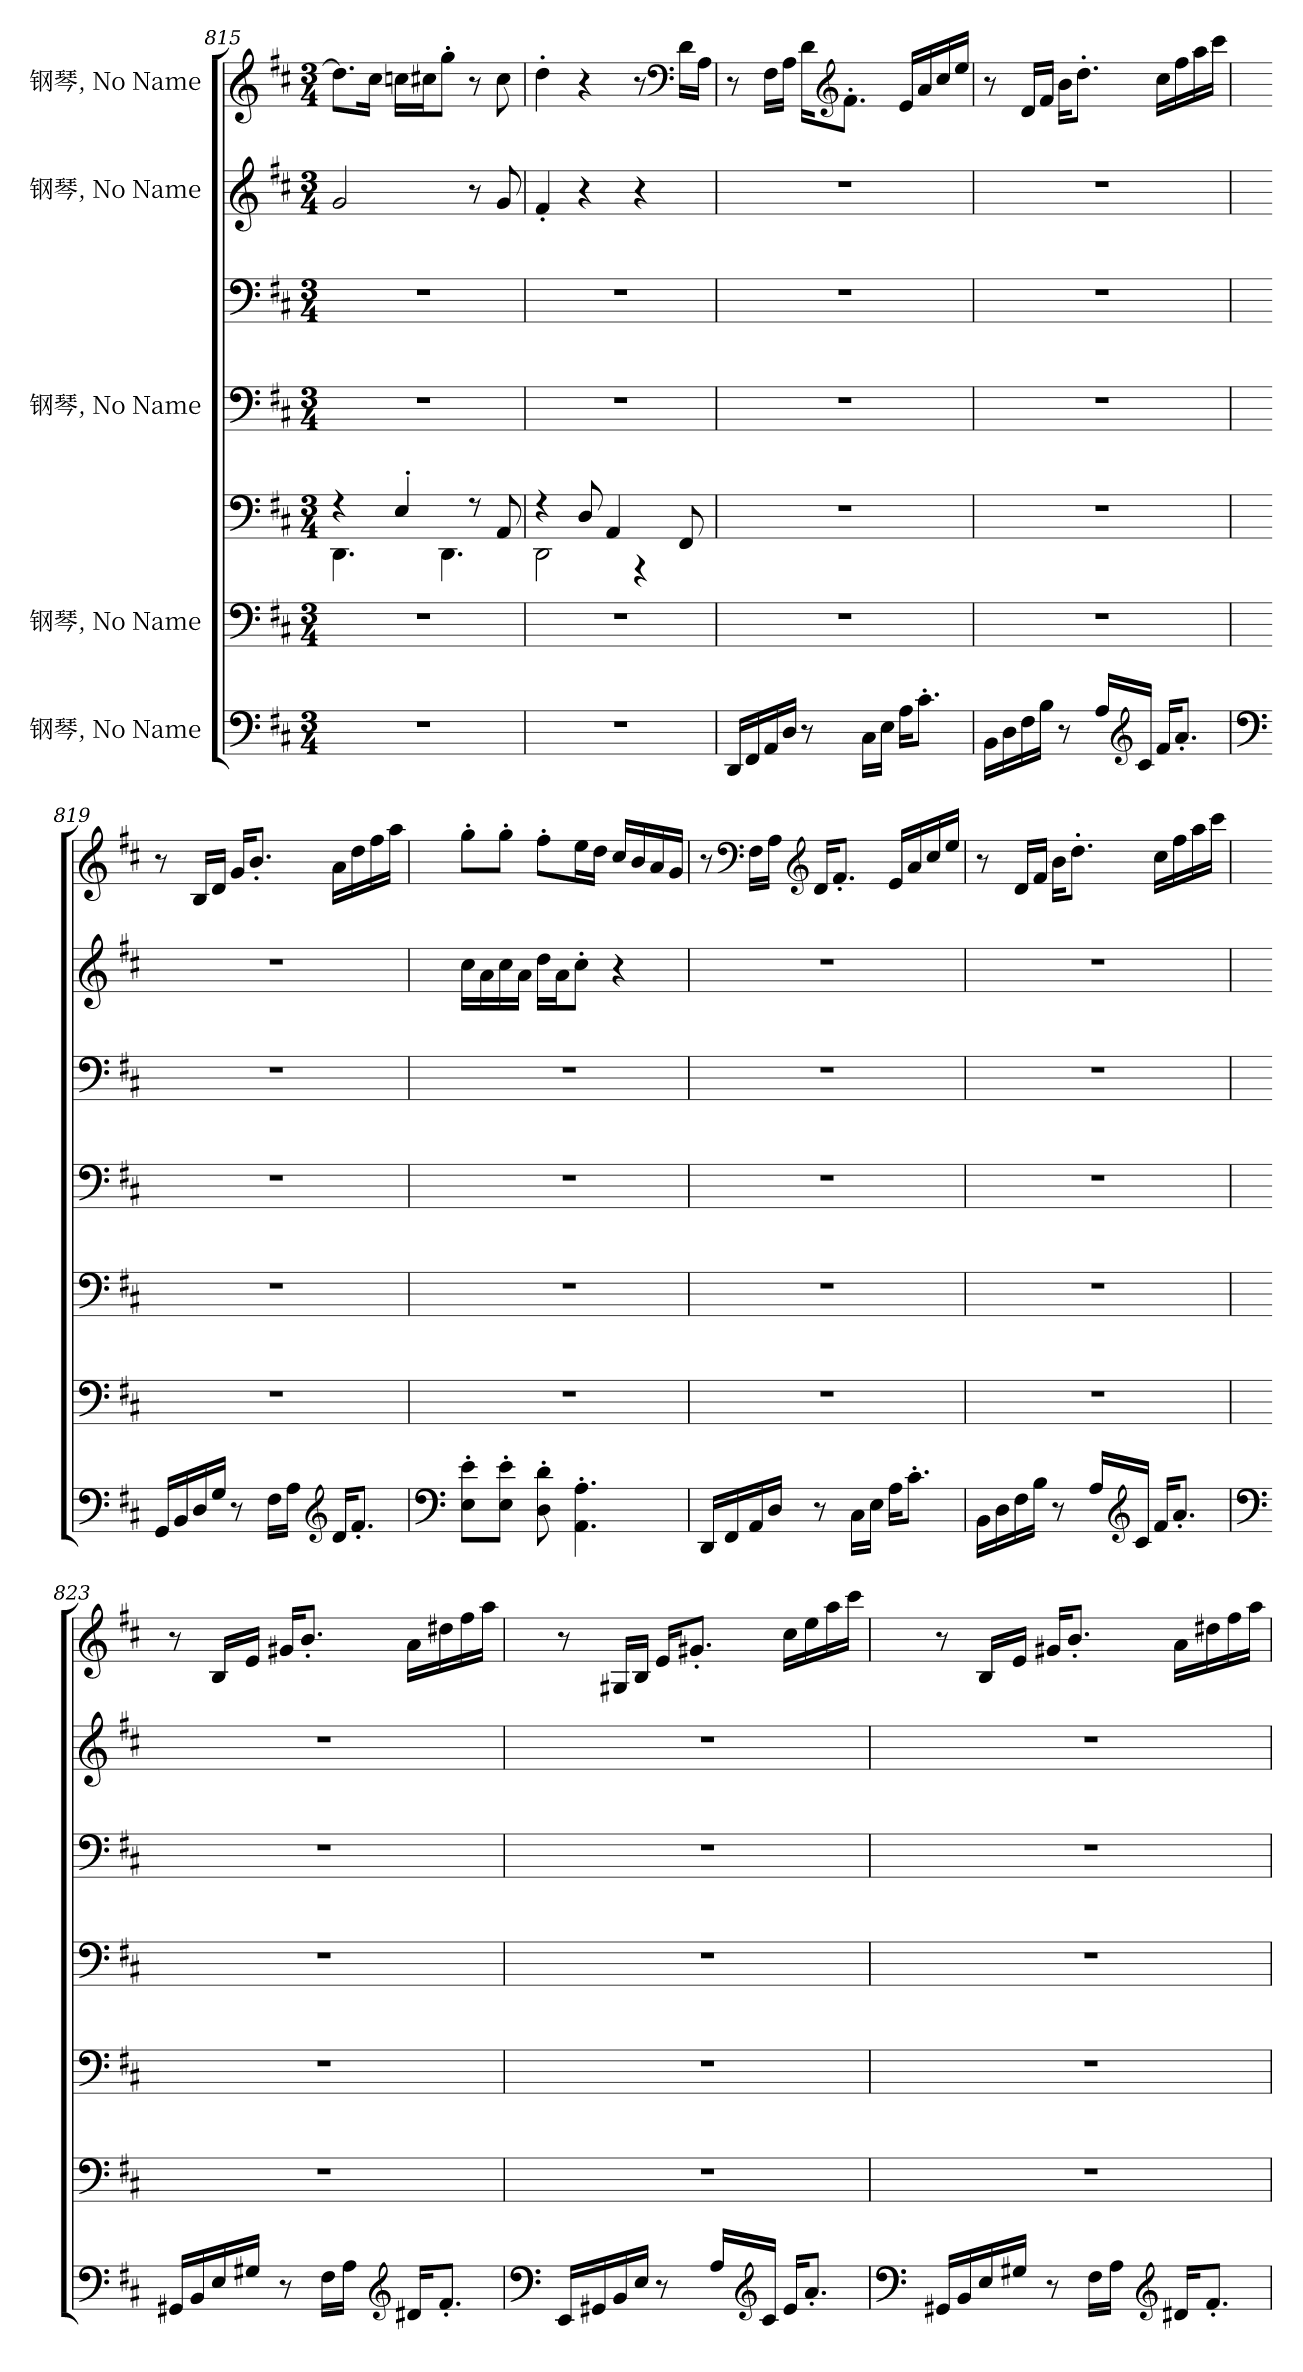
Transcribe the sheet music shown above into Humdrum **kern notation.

**kern	**kern	**kern	**kern	**kern	**kern	**kern
*part5	*part4	*part4	*part3	*part3	*part2	*part1
*staff7	*staff6	*staff5	*staff4	*staff3	*staff2	*staff1
*I"钢琴, No Name	*I"钢琴, No Name	*	*I"钢琴, No Name	*	*I"钢琴, No Name	*I"钢琴, No Name
*clefF4	*clefF4	*clefF4	*clefF4	*clefF4	*clefG2	*clefG2
*k[f#c#]	*k[f#c#]	*k[f#c#]	*k[f#c#]	*k[f#c#]	*k[f#c#]	*k[f#c#]
*M3/4	*M3/4	*M3/4	*M3/4	*M3/4	*M3/4	*M3/4
=815	=815	=815	=815	=815	=815	=815
*	*	*^	*	*	*	*
2.r	2.r	4r	4.DD\	2.r	2.r	2g/	8.dd\L]
.	.	.	.	.	.	.	16cc#\Jk
.	.	4E'/	.	.	.	.	16ccn\LL
.	.	.	.	.	.	.	16cc#X\J
.	.	.	4.DD\	.	.	.	8gg'\J
.	.	8r	.	.	.	8r	8r
.	.	8AA/	.	.	.	8g/	8cc#\
!!LO:PB:g=z
=816	=816	=816	=816	=816	=816	=816	=816
2.r	2.r	4r	2DD\	2.r	2.r	4f#'/	4dd'\
.	.	8D/	.	.	.	4r	4r
.	.	4AA/	.	.	.	.	.
.	.	.	4r	.	.	4r	8r
*	*	*	*	*	*	*	*clefF4
*	*	*	*	*	*	*	*MM127
.	.	8FF#/	.	.	.	.	16d\LL
.	.	.	.	.	.	.	16A\JJ
*	*	*v	*v	*	*	*	*
=817	=817	=817	=817	=817	=817	=817
16DD/LL	2.r	2.r	2.r	2.r	2.r	8r
16FF#/	.	.	.	.	.	.
16AA/	.	.	.	.	.	16F#\LL
16D/JJ	.	.	.	.	.	16A\JJ
8r	.	.	.	.	.	16d\KL
*	*	*	*	*	*	*clefG2
.	.	.	.	.	.	8.f#'\J
16C#\LL	.	.	.	.	.	.
16E\JJ	.	.	.	.	.	.
16A\KL	.	.	.	.	.	16e/LL
8.c#'\J	.	.	.	.	.	16a/
.	.	.	.	.	.	16cc#/
.	.	.	.	.	.	16ee/JJ
=818	=818	=818	=818	=818	=818	=818
16BB\LL	2.r	2.r	2.r	2.r	2.r	8r
16D\	.	.	.	.	.	.
16F#\	.	.	.	.	.	16d/LL
16B\JJ	.	.	.	.	.	16f#/JJ
8r	.	.	.	.	.	16b\KL
.	.	.	.	.	.	8.dd'\J
16A/LL	.	.	.	.	.	.
*clefG2	*	*	*	*	*	*
16c#/JJ	.	.	.	.	.	.
16f#/KL	.	.	.	.	.	16cc#\LL
8.a'/J	.	.	.	.	.	16ff#\
.	.	.	.	.	.	16aa\
.	.	.	.	.	.	16ccc#\JJ
!!LO:PB:g=z
=819	=819	=819	=819	=819	=819	=819
*clefF4	*	*	*	*	*	*
16GG/LL	2.r	2.r	2.r	2.r	2.r	8r
16BB/	.	.	.	.	.	.
16D/	.	.	.	.	.	16B/LL
16G/JJ	.	.	.	.	.	16d/JJ
8r	.	.	.	.	.	16g/KL
.	.	.	.	.	.	8.b'/J
16F#\LL	.	.	.	.	.	.
16A\JJ	.	.	.	.	.	.
*clefG2	*	*	*	*	*	*
16d/KL	.	.	.	.	.	16a\LL
8.f#'/J	.	.	.	.	.	16dd\
.	.	.	.	.	.	16ff#\
.	.	.	.	.	.	16aa\JJ
=820	=820	=820	=820	=820	=820	=820
*clefF4	*	*	*	*	*	*
8E\' 8e\'L	2.r	2.r	2.r	2.r	16cc#\LL	8gg'\L
.	.	.	.	.	16a\	.
8E\' 8e\'J	.	.	.	.	16cc#\	8gg'\J
.	.	.	.	.	16a\JJ	.
8D\' 8d\'	.	.	.	.	16dd\LL	8ff#'\L
.	.	.	.	.	16a\J	.
4.AA\' 4.A\'	.	.	.	.	8cc#'\J	16ee\L
.	.	.	.	.	.	16dd\JJ
.	.	.	.	.	4r	16cc#/LL
.	.	.	.	.	.	16b/
.	.	.	.	.	.	16a/
*	*	*	*	*	*	*MM125
.	.	.	.	.	.	16g/JJ
=821	=821	=821	=821	=821	=821	=821
*	*	*	*	*	*	*MM129
16DD/LL	2.r	2.r	2.r	2.r	2.r	8r
16FF#/	.	.	.	.	.	.
*	*	*	*	*	*	*clefF4
16AA/	.	.	.	.	.	16F#\LL
16D/JJ	.	.	.	.	.	16A\JJ
*	*	*	*	*	*	*clefG2
8r	.	.	.	.	.	16d/KL
.	.	.	.	.	.	8.f#'/J
16C#\LL	.	.	.	.	.	.
16E\JJ	.	.	.	.	.	.
16A\KL	.	.	.	.	.	16e/LL
8.c#'\J	.	.	.	.	.	16a/
.	.	.	.	.	.	16cc#/
.	.	.	.	.	.	16ee/JJ
!!LO:PB:g=z
=822	=822	=822	=822	=822	=822	=822
16BB\LL	2.r	2.r	2.r	2.r	2.r	8r
16D\	.	.	.	.	.	.
16F#\	.	.	.	.	.	16d/LL
16B\JJ	.	.	.	.	.	16f#/JJ
8r	.	.	.	.	.	16b\KL
.	.	.	.	.	.	8.dd'\J
16A/LL	.	.	.	.	.	.
*clefG2	*	*	*	*	*	*
16c#/JJ	.	.	.	.	.	.
16f#/KL	.	.	.	.	.	16cc#\LL
8.a'/J	.	.	.	.	.	16ff#\
.	.	.	.	.	.	16aa\
.	.	.	.	.	.	16ccc#\JJ
=823	=823	=823	=823	=823	=823	=823
*clefF4	*	*	*	*	*	*
16GG#X/LL	2.r	2.r	2.r	2.r	2.r	8r
16BB/	.	.	.	.	.	.
16E/	.	.	.	.	.	16B/LL
16G#X/JJ	.	.	.	.	.	16e/JJ
8r	.	.	.	.	.	16g#X/KL
.	.	.	.	.	.	8.b'/J
16F#\LL	.	.	.	.	.	.
16A\JJ	.	.	.	.	.	.
*clefG2	*	*	*	*	*	*
16d#X/KL	.	.	.	.	.	16a\LL
8.f#'/J	.	.	.	.	.	16dd#X\
.	.	.	.	.	.	16ff#\
.	.	.	.	.	.	16aa\JJ
!!LO:PB:g=z
=824	=824	=824	=824	=824	=824	=824
*clefF4	*	*	*	*	*	*
16EE/LL	2.r	2.r	2.r	2.r	2.r	8r
16GG#X/	.	.	.	.	.	.
16BB/	.	.	.	.	.	16G#X/LL
16E/JJ	.	.	.	.	.	16B/JJ
8r	.	.	.	.	.	16e/KL
.	.	.	.	.	.	8.g#X'/J
16A/LL	.	.	.	.	.	.
*clefG2	*	*	*	*	*	*
16c#/JJ	.	.	.	.	.	.
16e/KL	.	.	.	.	.	16cc#\LL
8.a'/J	.	.	.	.	.	16ee\
.	.	.	.	.	.	16aa\
.	.	.	.	.	.	16ccc#\JJ
=825	=825	=825	=825	=825	=825	=825
*clefF4	*	*	*	*	*	*
16GG#X/LL	2.r	2.r	2.r	2.r	2.r	8r
16BB/	.	.	.	.	.	.
16E/	.	.	.	.	.	16B/LL
16G#X/JJ	.	.	.	.	.	16e/JJ
8r	.	.	.	.	.	16g#X/KL
.	.	.	.	.	.	8.b'/J
16F#\LL	.	.	.	.	.	.
16A\JJ	.	.	.	.	.	.
*clefG2	*	*	*	*	*	*
16d#X/KL	.	.	.	.	.	16a\LL
8.f#'/J	.	.	.	.	.	16dd#X\
.	.	.	.	.	.	16ff#\
.	.	.	.	.	.	16aa\JJ
=	=	=	=	=	=	=
*-	*-	*-	*-	*-	*-	*-
